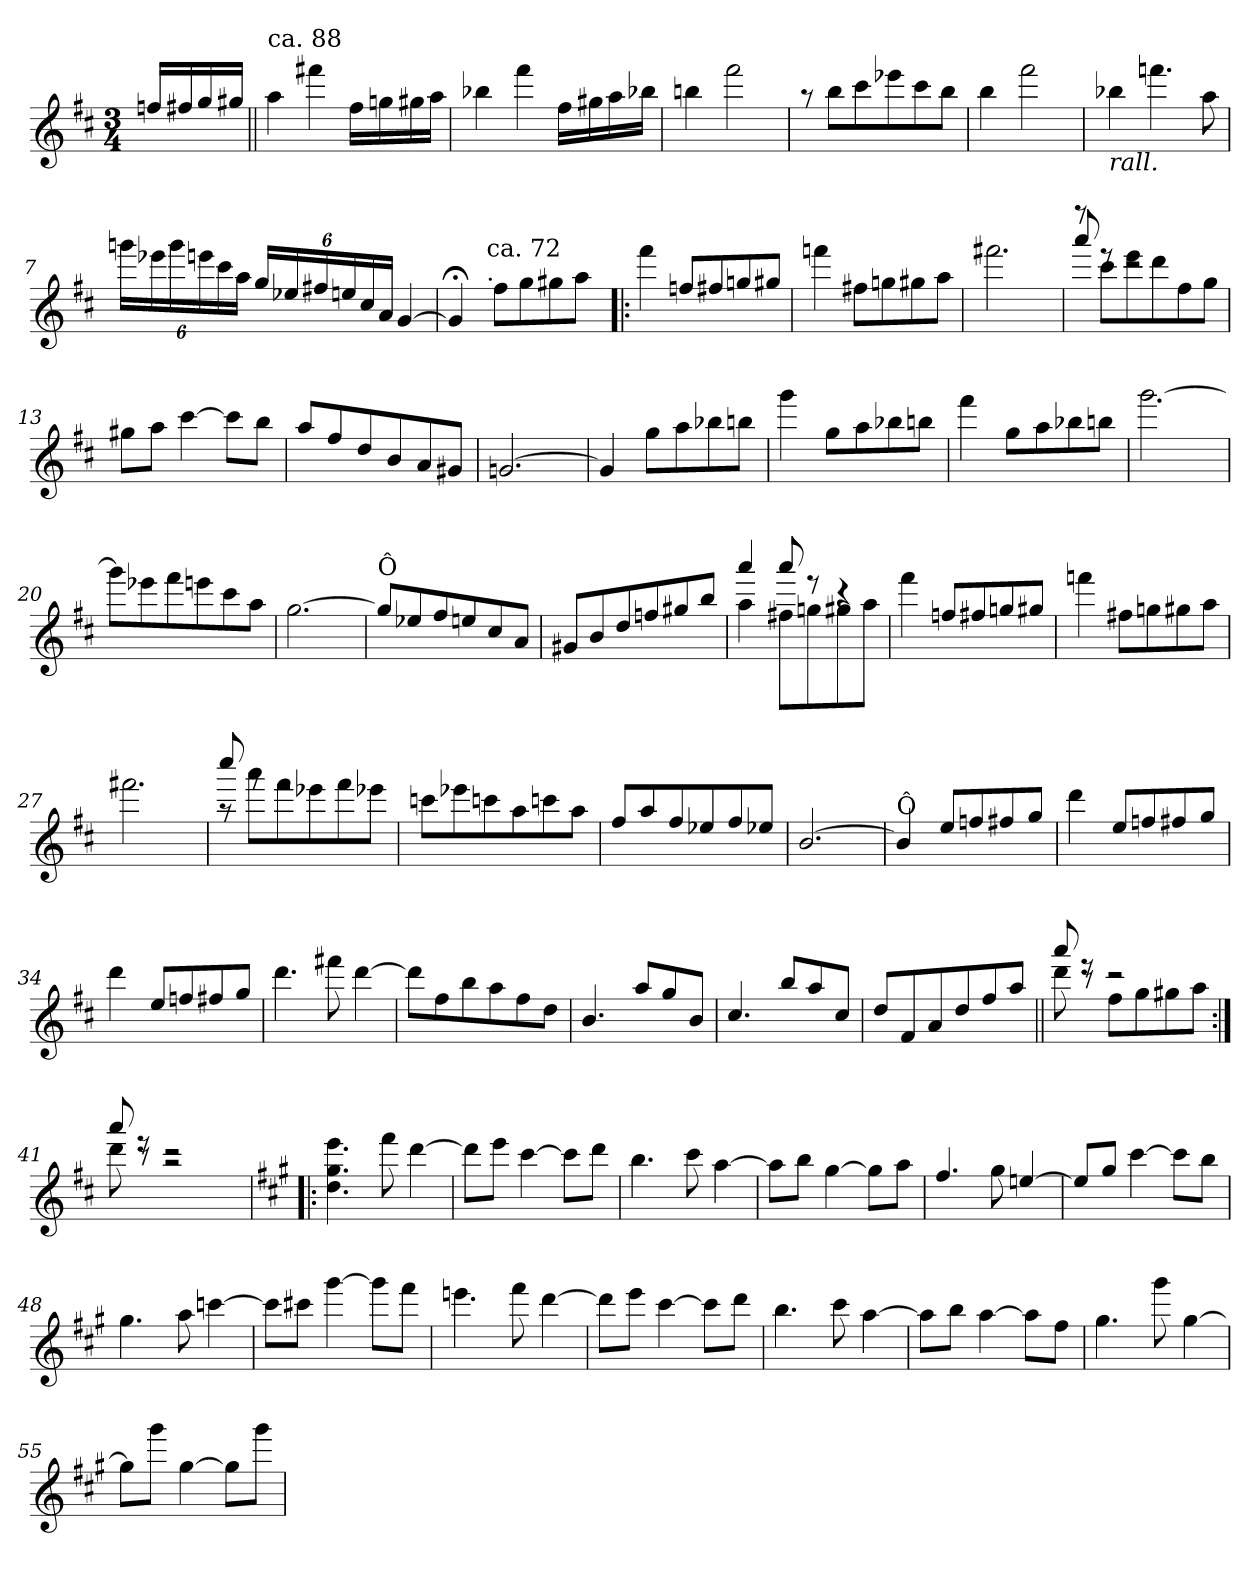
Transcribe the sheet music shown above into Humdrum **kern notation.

**kern
*part1
*staff1
*clefG2
*k[f#c#]
*D:
*M3/4
=
16ffn/LL
16ff#X/
16gg/
16gg#X/JJ
=1||
*^
!LO:TX:a:t=ca. 88	!
4aa\	2.ryy
4fff#X\	.
16ff#\LL	.
16ggn\	.
16gg#X\	.
16aa\JJ	.
=2	=2
4bb-X\	2.ryy
4fff#\	.
16ff#\LL	.
16gg#X\	.
16aa\	.
16bb-X\JJ	.
=3	=3
4bbn\	2.ryy
2fff#\	.
=4	=4
8raa	2.ryy
8bb\L	.
8ccc#\	.
8eee-X\	.
8ccc#\	.
8bb\J	.
!!LO:LB:g=z	!!
=5	=5
4bb\	2.ryy
2fff#\	.
=6	=6
!LO:TX:b:i:t=rall.	!
4bb-X\	2.ryy
4.fffn\	.
8aa\	.
=7	=7
24gggn\LL	2.ryy
24eee-X\	.
24ggg\	.
24eeen\	.
24ccc#\	.
24aa\JJ	.
24gg/LL	.
24ee-X/	.
24ff#X/	.
24een/	.
24cc#/	.
24a/JJ	.
[<4g/	.
=8	=8
*	*^
4g;</]	2.ryy	8...ryy
!	!	!LO:TX:a:t=.
!	!	!LO:TX:a:t=ca. 72
.	.	2ryy
8ff#\L	.	.
8gg\	.	.
8gg#X\	.	.
8aa\J	.	.
.	.	64ryy
*	*v	*v
!!LO:LB:g=z
=9!|:	=9!|:
4fff#\	2.ryy
8ffn/L	.
8ff#X/	.
8ggn/	.
8gg#X/J	.
=10	=10
4fffn\	2.ryy
8ff#X\L	.
8ggn\	.
8gg#X\	.
8aa\J	.
=11	=11
2.fff#X\	2.ryy
=12	=12
*	*^
8r	8ryy	8aaa!/
8ccc#\L	8ryy	8rddd
8eee\	2ryy	2rccc
8ddd\	.	.
8ff#\	.	.
8gg\J	.	.
*	*v	*v
=13	=13
8gg#X\L	2.ryy
8aa\J	.
[<4ccc#\	.
8ccc#\L]	.
8bb\J	.
!!LO:LB:g=z	!!
=14	=14
8aa/L	2ryy
8ff#/	.
8dd/	.
8b/	.
8a/	4ryy
8g#X/J	.
=15	=15
[>2.gn/	2.ryy
=16	=16
4g/]	2.ryy
8gg\L	.
8aa\	.
8bb-X\	.
8bbn\J	.
=17	=17
4ggg\	2.ryy
8gg\L	.
8aa\	.
8bb-X\	.
8bbn\J	.
=18	=18
4fff#\	2.ryy
8gg\L	.
8aa\	.
8bb-X\	.
8bbn\J	.
=19	=19
[<2.ggg\	2.ryy
!!LO:LB:g=z	!!
=20	=20
8ggg\L]	2.ryy
8eee-X\	.
8fff#\	.
8eeen\	.
8ccc#\	.
8aa\J	.
=21	=21
[<2.gg\	2.ryy
=22	=22
!LO:TX:a:t=Ô	!
8gg/L]	2.ryy
8ee-X/	.
8ff#/	.
8een/	.
8cc#/	.
8a/J	.
=23	=23
8g#X/L	2.ryy
8b/	.
8dd/	.
8ffn/	.
8gg#X/	.
8bb/J	.
=24	=24
*	*^
4aa\	4ryy	4aaa!/
8ff#X\L	8F#X/yy 8d/yy 8a/yy	8aaa!/
8ggn\	8ryy	8rddd
8gg#X\	4ryy	4rccc
8aa\J	.	.
*	*v	*v
!!LO:LB:g=z
=25	=25
4fff#\	2.ryy
8ffn/L	.
8ff#X/	.
8ggn/	.
8gg#X/J	.
=26	=26
4fffn\	2.ryy
8ff#X\L	.
8ggn\	.
8gg#X\	.
8aa\J	.
=27	=27
2.fff#X\	2.ryy
=28	=28
*	*^
8rgg	8ryy	8cccc#!/
8aaa\L	8ryy	8rggg
8fff#\	2ryy	2rfff
8eee-X\	.	.
8fff#\	.	.
8eee-X\J	.	.
*	*v	*v
=29	=29
8cccn\L	2.ryy
8eee-X\	.
8cccn\	.
8aa\	.
8cccn\	.
8aa\J	.
!!LO:LB:g=z	!!
=30	=30
8ff#/L	2.ryy
8aa/	.
8ff#/	.
8ee-X/	.
8ff#/	.
8ee-X/J	.
=31	=31
[>2.b/	2.ryy
=32	=32
!LO:TX:a:t=Ô	!
4b/]	2.ryy
8ee/L	.
8ffn/	.
8ff#X/	.
8gg/J	.
=33	=33
4ddd\	2.ryy
8ee/L	.
8ffn/	.
8ff#X/	.
8gg/J	.
=34	=34
4ddd\	2.ryy
8ee/L	.
8ffn/	.
8ff#X/	.
8gg/J	.
!!LO:LB:g=z	!!
=35	=35
4.ddd\	2.ryy
8fff#X\	.
[<4ddd\	.
=36	=36
8ddd\L]	2.ryy
8ff#\	.
8bb\	.
8aa\	.
8ff#\	.
8dd\J	.
=37	=37
4.b/	2.ryy
8aa/L	.
8gg/	.
8b/J	.
=38	=38
4.cc#/	2.ryy
8bb/L	.
8aa/	.
8cc#/J	.
=39	=39
8dd/L	2.ryy
8f#/	.
8a/	.
8dd/	.
8ff#/	.
8aa/J	.
!!LO:LB:g=z	!!
=40||	=40||
*	*^
8ddd\	8ryy	8aaa!/
8r	8ryy	8rddd
8ff#\L	2ryy	2rccc
8gg\	.	.
8gg#X\	.	.
8aa\J	.	.
=41:|!	=41:|!	=41:|!
8ddd\	8ryy	8aaa!/
8r	8ryy	8rddd
2r	4ryy	2rccc
.	4ryy	.
*v	*v	*v
=42!|:
*k[f#c#g#]
*A:
*^
4.dd\ 4.gg#\ 4.eee\	2.ryy
8fff#\	.
[<4ddd\	.
=43	=43
8ddd\L]	2.ryy
8eee\J	.
[<4ccc#\	.
8ccc#\L]	.
8ddd\J	.
!!LO:LB:g=z	!!
=44	=44
4.bb\	2.ryy
8ccc#\	.
[<4aa\	.
=45	=45
8aa\L]	2.ryy
8bb\J	.
[<4gg#\	.
8gg#\L]	.
8aa\J	.
=46	=46
4.ff#/	2.ryy
8gg#\	.
[>4een/	.
=47	=47
8ee/L]	2.ryy
8gg#/J	.
[<4ccc#\	.
8ccc#\L]	.
8bb\J	.
=48	=48
4.gg#\	2.ryy
8aa\	.
[<4cccn\	.
=49	=49
8cccn\L]	2.ryy
8ccc#X\J	.
[<4ggg#\	.
8ggg#\L]	.
8fff#\J	.
!!LO:PB:g=z	!!
=50	=50
4.eeen\	2.ryy
8fff#\	.
[<4ddd\	.
=51	=51
8ddd\L]	2.ryy
8eee\J	.
[<4ccc#\	.
8ccc#\L]	.
8ddd\J	.
=52	=52
4.bb\	2.ryy
8ccc#\	.
[<4aa\	.
=53	=53
8aa\L]	2.ryy
8bb\J	.
[<4aa\	.
8aa\L]	.
8ff#\J	.
=54	=54
4.gg#\	2.ryy
8ggg#\	.
[<4gg#\	.
!!LO:LB:g=z	!!
=55	=55
8gg#\L]	2.ryy
8ggg#\J	.
[<4gg#\	.
8gg#\L]	.
8ggg#\J	.
*v	*v
=
*-
